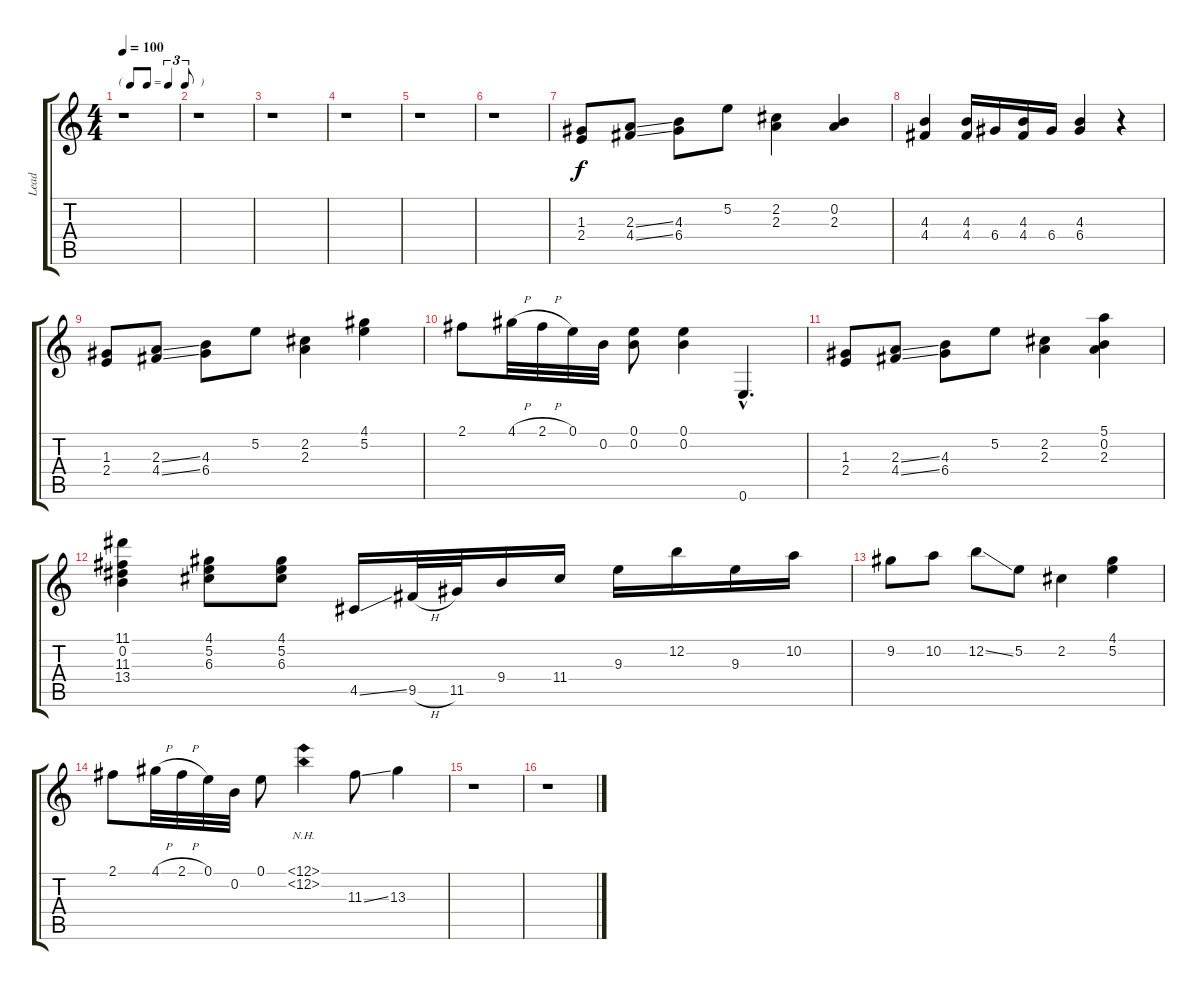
\track ("Lead" "Lead") {instrument acousticguitarsteel}
\staff {score tabs}
\tuning (E4 B3 G3 D3 A2 E2) {hide}
\ts (4 4)
\tf triplet8th
\tempo 100
\clef g2
\ks c
r.1{dy f} |
r.1 |
r.1 |
r.1 |
r.1 |
r.1 |
(1.3 2.4).8 (2.3{ss} 4.4{ss}).8 (4.3 6.4).8 5.2.8 (2.2 2.3).4 (0.2 2.3).4 |
(4.3 4.4).4 (4.3 4.4).16 6.4.16 (4.3 4.4).16 6.4.16 (4.3 6.4).4 r.4 |
(1.3 2.4).8 (2.3{ss} 4.4{ss}).8 (4.3 6.4).8 5.2.8 (2.2 2.3).4 (4.1 5.2).4 |
2.1.8 4.1{h}.32 2.1{h}.32 0.1.32 0.2.32 (0.1 0.2).8 (0.1 0.2).4 0.6{hac}.4{d} |
(1.3 2.4).8 (2.3{ss} 4.4{ss}).8 (4.3 6.4).8 5.2.8 (2.2 2.3).4 (5.1 0.2 2.3).4 |
(11.1 0.2 11.3 13.4).4 (4.1 5.2 6.3).8 (4.1 5.2 6.3).8 4.5{ss}.16 9.5{h}.32 11.5.32 9.4.16 11.4.16 9.3.16 12.2.16 9.3.16 10.2.16 |
9.2.8 10.2.8 12.2{ss}.8 5.2.8 2.2.4 (4.1 5.2).4 |
2.1.8 4.1{h}.32 2.1{h}.32 0.1.32 0.2.32 0.1.8 (12.1{nh} 12.2{nh}).4 11.3{ss}.8 13.3.4 |
r.1 |
r.1
